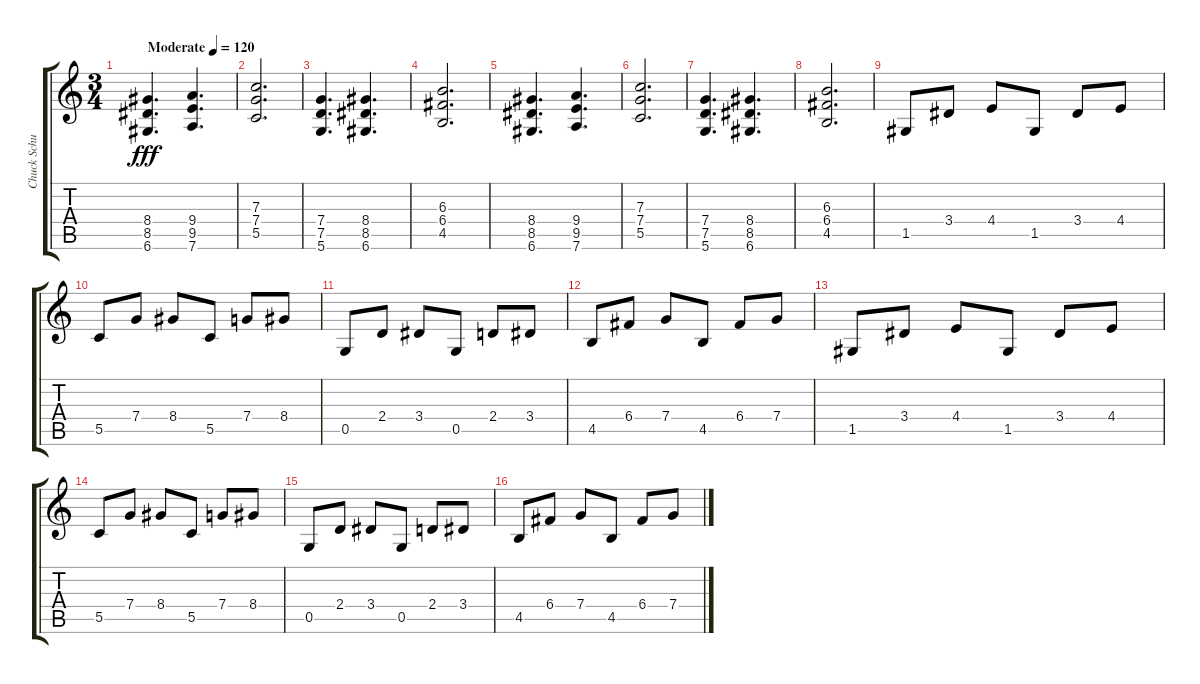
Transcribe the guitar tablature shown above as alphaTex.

\track ("Chuck Schuldiner" "Chuck Schu") {instrument distortionguitar}
\staff {score tabs}
\tuning (D4 A3 F3 C3 G2 D2) {hide}
\ts (3 4)
\tempo (120 "Moderate")
\clef g2
\ks c
(8.4 8.5 6.6).4{d dy fff instrument distortionguitar} (9.4 9.5 7.6).4{d} |
(7.3 7.4 5.5).2{d} |
(7.4 7.5 5.6).4{d} (8.4 8.5 6.6).4{d} |
(6.3 6.4 4.5).2{d} |
(8.4 8.5 6.6).4{d} (9.4 9.5 7.6).4{d} |
(7.3 7.4 5.5).2{d} |
(7.4 7.5 5.6).4{d} (8.4 8.5 6.6).4{d} |
(6.3 6.4 4.5).2{d} |
1.5.8 3.4.8 4.4.8 1.5.8 3.4.8 4.4.8 |
5.5.8 7.4.8 8.4.8 5.5.8 7.4.8 8.4.8 |
0.5.8 2.4.8 3.4.8 0.5.8 2.4.8 3.4.8 |
4.5.8 6.4.8 7.4.8 4.5.8 6.4.8 7.4.8 |
1.5.8 3.4.8 4.4.8 1.5.8 3.4.8 4.4.8 |
5.5.8 7.4.8 8.4.8 5.5.8 7.4.8 8.4.8 |
0.5.8 2.4.8 3.4.8 0.5.8 2.4.8 3.4.8 |
4.5.8 6.4.8 7.4.8 4.5.8 6.4.8 7.4.8
